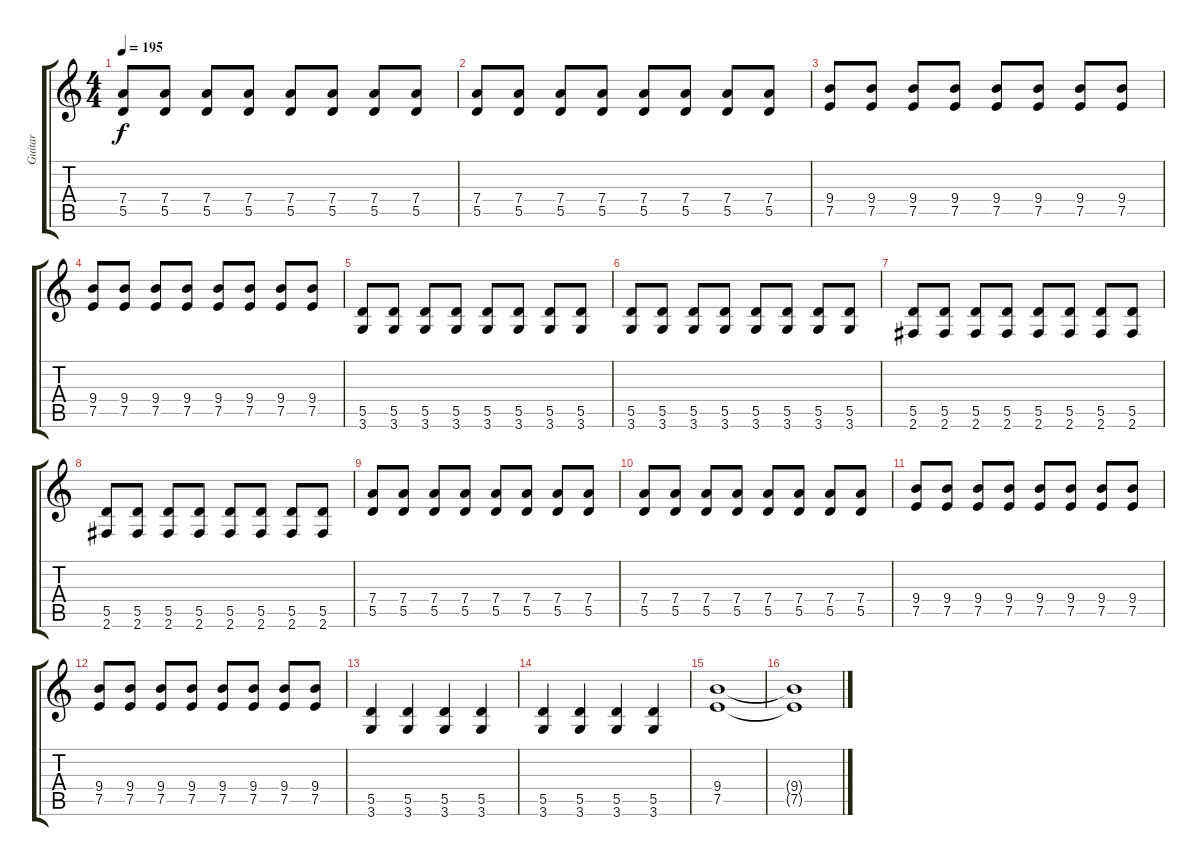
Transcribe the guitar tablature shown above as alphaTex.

\track ("Guitar" "Guitar") {instrument distortionguitar}
\staff {score tabs}
\tuning (E4 B3 G3 D3 A2 E2) {hide}
\ts (4 4)
\tempo 195
\clef g2
\ks c
(7.4 5.5).8{dy f} (7.4 5.5).8 (7.4 5.5).8 (7.4 5.5).8 (7.4 5.5).8 (7.4 5.5).8 (7.4 5.5).8 (7.4 5.5).8 |
(7.4 5.5).8 (7.4 5.5).8 (7.4 5.5).8 (7.4 5.5).8 (7.4 5.5).8 (7.4 5.5).8 (7.4 5.5).8 (7.4 5.5).8 |
(9.4 7.5).8 (9.4 7.5).8 (9.4 7.5).8 (9.4 7.5).8 (9.4 7.5).8 (9.4 7.5).8 (9.4 7.5).8 (9.4 7.5).8 |
(9.4 7.5).8 (9.4 7.5).8 (9.4 7.5).8 (9.4 7.5).8 (9.4 7.5).8 (9.4 7.5).8 (9.4 7.5).8 (9.4 7.5).8 |
(5.5 3.6).8 (5.5 3.6).8 (5.5 3.6).8 (5.5 3.6).8 (5.5 3.6).8 (5.5 3.6).8 (5.5 3.6).8 (5.5 3.6).8 |
(5.5 3.6).8 (5.5 3.6).8 (5.5 3.6).8 (5.5 3.6).8 (5.5 3.6).8 (5.5 3.6).8 (5.5 3.6).8 (5.5 3.6).8 |
(5.5 2.6).8 (5.5 2.6).8 (5.5 2.6).8 (5.5 2.6).8 (5.5 2.6).8 (5.5 2.6).8 (5.5 2.6).8 (5.5 2.6).8 |
(5.5 2.6).8 (5.5 2.6).8 (5.5 2.6).8 (5.5 2.6).8 (5.5 2.6).8 (5.5 2.6).8 (5.5 2.6).8 (5.5 2.6).8 |
(7.4 5.5).8 (7.4 5.5).8 (7.4 5.5).8 (7.4 5.5).8 (7.4 5.5).8 (7.4 5.5).8 (7.4 5.5).8 (7.4 5.5).8 |
(7.4 5.5).8 (7.4 5.5).8 (7.4 5.5).8 (7.4 5.5).8 (7.4 5.5).8 (7.4 5.5).8 (7.4 5.5).8 (7.4 5.5).8 |
(9.4 7.5).8 (9.4 7.5).8 (9.4 7.5).8 (9.4 7.5).8 (9.4 7.5).8 (9.4 7.5).8 (9.4 7.5).8 (9.4 7.5).8 |
(9.4 7.5).8 (9.4 7.5).8 (9.4 7.5).8 (9.4 7.5).8 (9.4 7.5).8 (9.4 7.5).8 (9.4 7.5).8 (9.4 7.5).8 |
(5.5 3.6).4 (5.5 3.6).4 (5.5 3.6).4 (5.5 3.6).4 |
(5.5 3.6).4 (5.5 3.6).4 (5.5 3.6).4 (5.5 3.6).4 |
(9.4 7.5).1 |
(9.4{t} 7.5{t}).1
